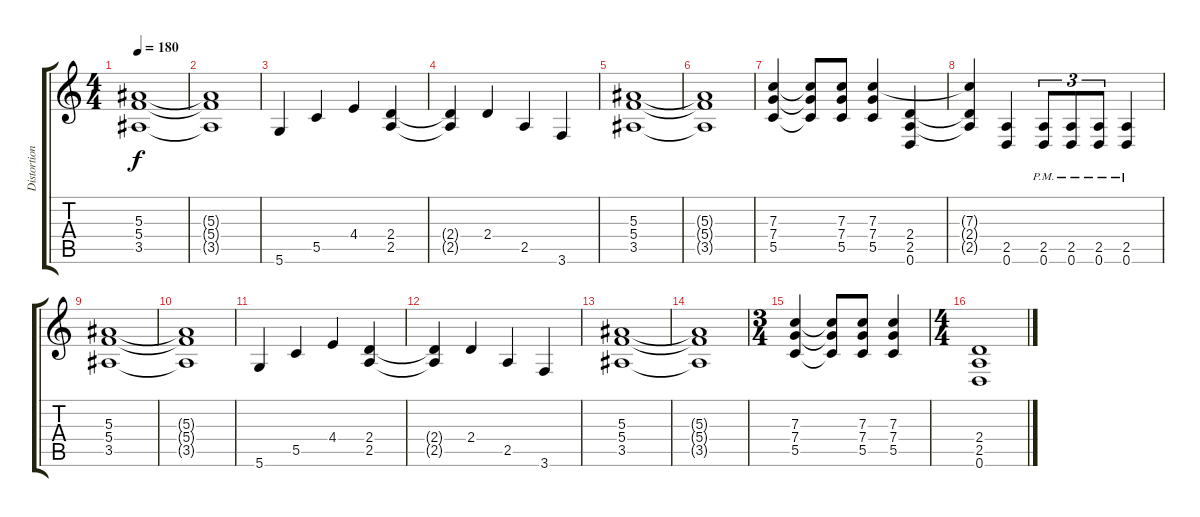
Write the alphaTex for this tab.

\track ("Distortion Guitar 1" "Distortion") {instrument distortionguitar}
\staff {score tabs}
\tuning (D4 A3 F3 C3 G2 D2) {hide}
\ts (4 4)
\tempo 180
\clef g2
\ks c
(5.3 5.4 3.5).1{dy f volume 16} |
(5.3{t} 5.4{t} 3.5{t}).1 |
5.6.4 5.5.4 4.4.4 (2.4 2.5).4 |
(2.4{t} 2.5{t}).4 2.4.4 2.5.4 3.6.4 |
(5.3 5.4 3.5).1 |
(5.3{t} 5.4{t} 3.5{t}).1 |
(7.3 7.4 5.5).4 (7.3{t} 7.4{t} 5.5{t}).8 (7.3 7.4 5.5).8 (7.3 7.4 5.5).4 (2.4 2.5 0.6).4 |
(7.3{t} 2.4{t} 2.5{t}).4 (2.5 0.6).4 (2.5{pm} 0.6{pm}).8{tu (3 2)} (2.5{pm} 0.6{pm}).8{tu (3 2)} (2.5{pm} 0.6{pm}).8{tu (3 2)} (2.5{pm} 0.6{pm}).4 |
(5.3 5.4 3.5).1 |
(5.3{t} 5.4{t} 3.5{t}).1 |
5.6.4 5.5.4 4.4.4 (2.4 2.5).4 |
(2.4{t} 2.5{t}).4 2.4.4 2.5.4 3.6.4 |
(5.3 5.4 3.5).1 |
(5.3{t} 5.4{t} 3.5{t}).1 |
\ts (3 4)
(7.3 7.4 5.5).4 (7.3{t} 7.4{t} 5.5{t}).8 (7.3 7.4 5.5).8 (7.3 7.4 5.5).4 |
\ts (4 4)
(2.4 2.5 0.6).1
